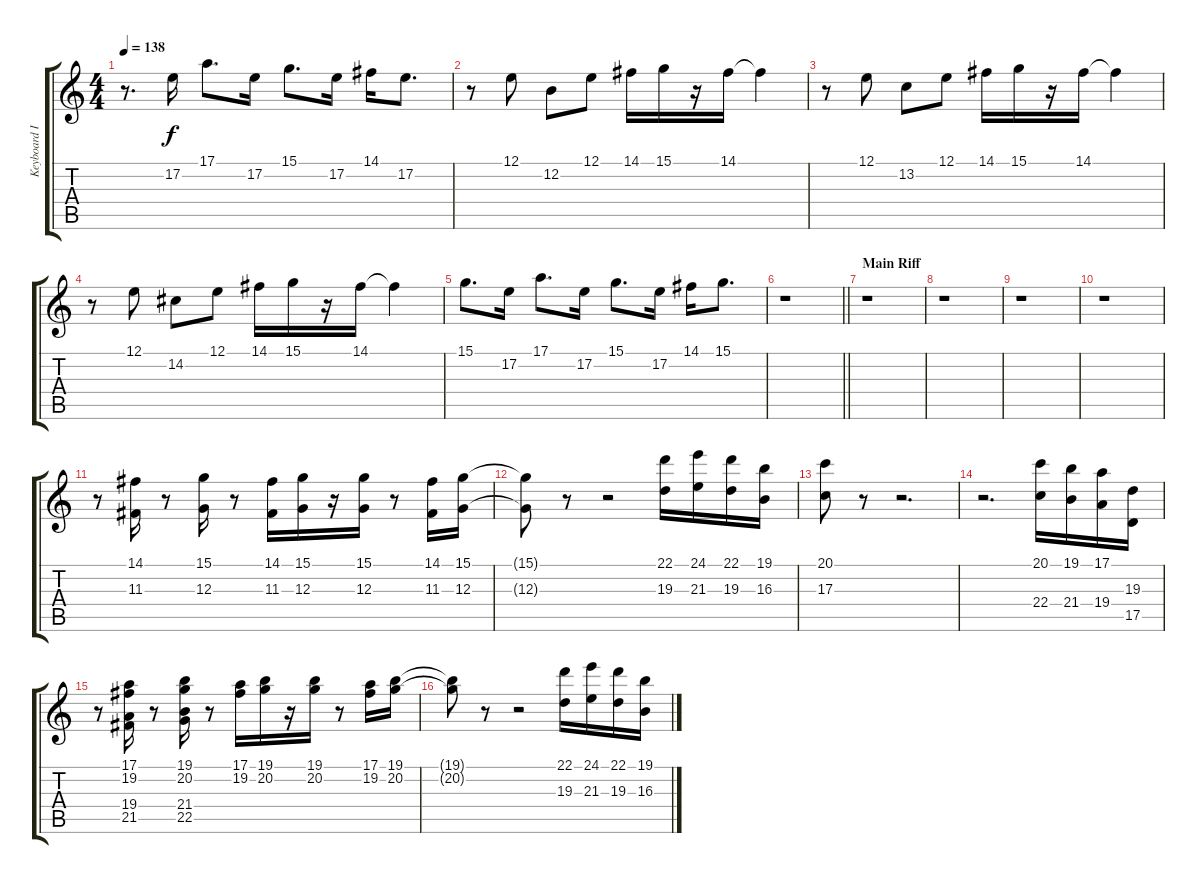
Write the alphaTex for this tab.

\track ("Keyboard II" "Keyboard I") {instrument synthstrings1}
\staff {score tabs}
\tuning (E4 B3 G3 D3 A2 E2) {hide}
\ts (4 4)
\tempo 138
\clef g2
\ks c
r.8{d dy f} 17.2.16 17.1.8{d} 17.2.16 15.1.8{d} 17.2.16 14.1.16 17.2.8{d} |
r.8 12.1.8 12.2.8 12.1.8 14.1.16 15.1.16 r.16 14.1.16 14.1{t}.4 |
r.8 12.1.8 13.2.8 12.1.8 14.1.16 15.1.16 r.16 14.1.16 14.1{t}.4 |
r.8 12.1.8 14.2.8 12.1.8 14.1.16 15.1.16 r.16 14.1.16 14.1{t}.4 |
15.1.8{d} 17.2.16 17.1.8{d} 17.2.16 15.1.8{d} 17.2.16 14.1.16 15.1.8{d} |
\barLineRight lightlight
r.1 |
\section ("" "Main Riff")
r.1 |
r.1 |
r.1 |
r.1 |
r.8 (14.1 11.3).16 r.8 (15.1 12.3).16 r.8 (14.1 11.3).16 (15.1 12.3).16 r.16 (15.1 12.3).16 r.8 (14.1 11.3).16 (15.1 12.3).16 |
(15.1{t} 12.3{t}).8 r.8 r.2 (22.1 19.3).16 (24.1 21.3).16 (22.1 19.3).16 (19.1 16.3).16 |
(20.1 17.3).8 r.8 r.2{d} |
r.2{d} (20.1 22.4).16 (19.1 21.4).16 (17.1 19.4).16 (19.3 17.5).16 |
r.8 (17.1 19.2 19.4 21.5).16 r.8 (19.1 20.2 21.4 22.5).16 r.8 (17.1 19.2).16 (19.1 20.2).16 r.16 (19.1 20.2).16 r.8 (17.1 19.2).16 (19.1 20.2).16 |
(19.1{t} 20.2{t}).8 r.8 r.2 (22.1 19.3).16 (24.1 21.3).16 (22.1 19.3).16 (19.1 16.3).16
